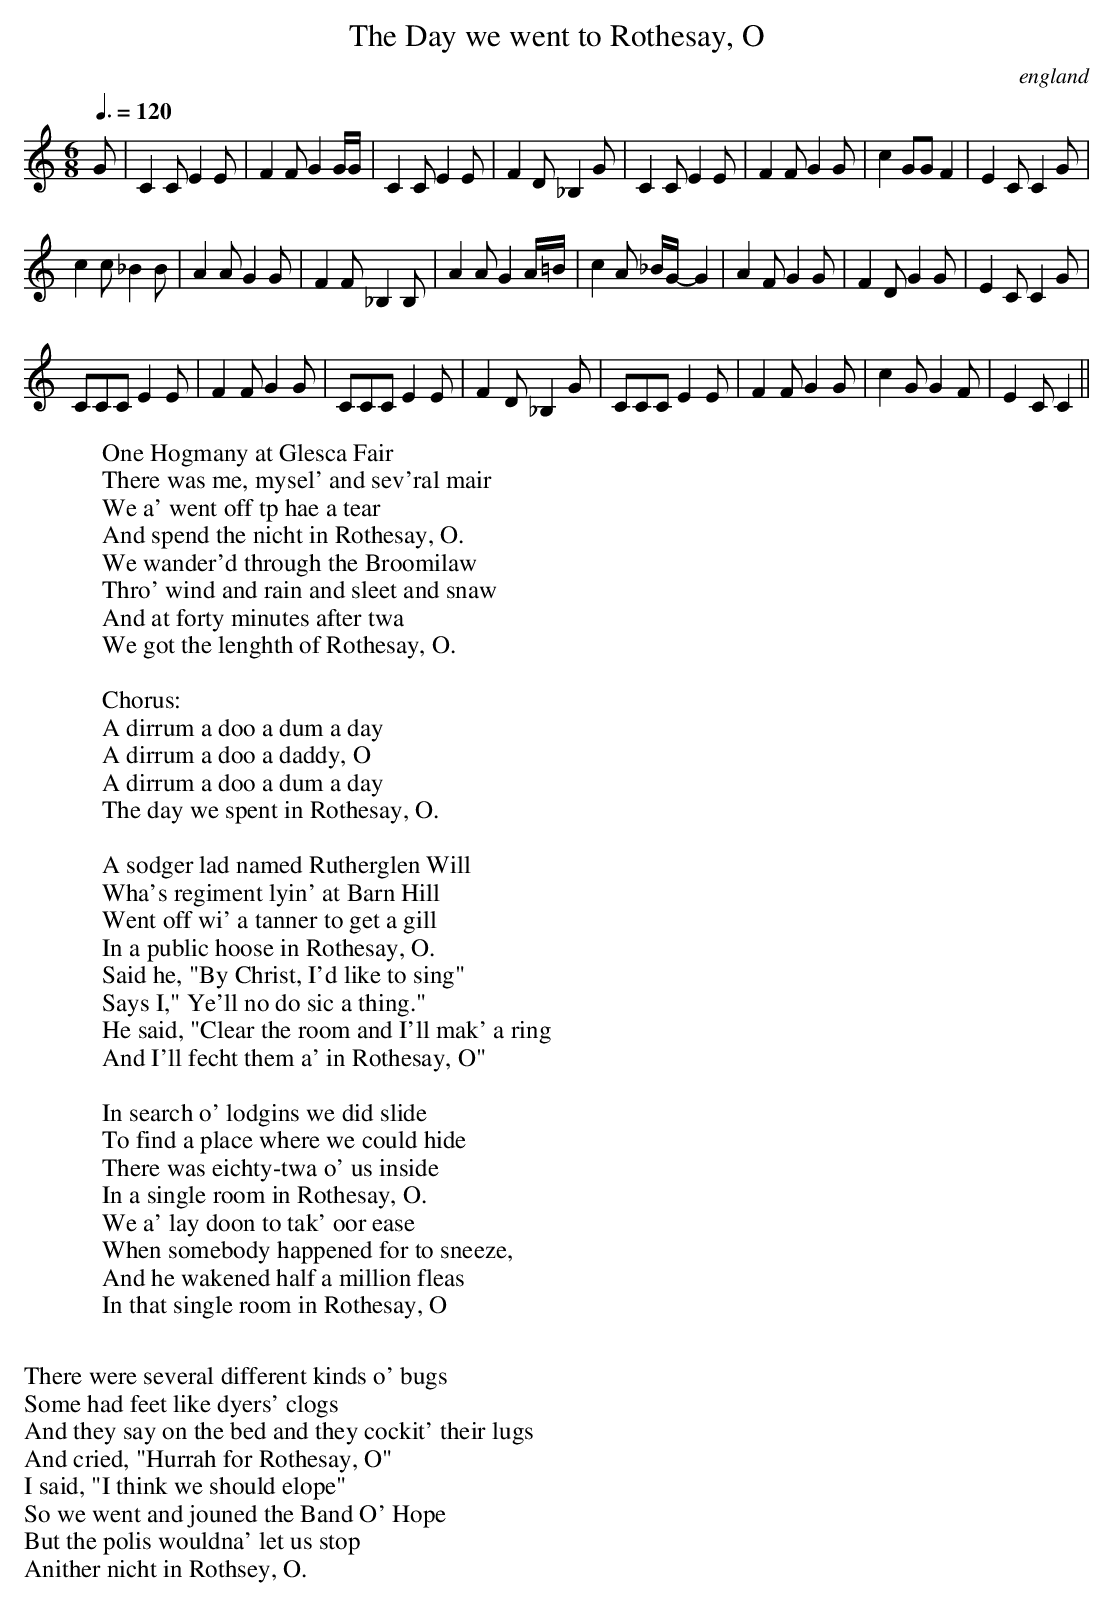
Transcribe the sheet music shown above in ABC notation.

X:1
T:Day we went to Rothesay, O, The
O:england
M:6/8
L:1/8
Q:3/8=120
W:One Hogmany at Glesca Fair
W:There was me, mysel' and sev'ral mair
W:We a' went off tp hae a tear
W:And spend the nicht in Rothesay, O.
W:We wander'd through the Broomilaw
W:Thro' wind and rain and sleet and snaw
W:And at forty minutes after twa
W:We got the lenghth of Rothesay, O.
W:
W:  Chorus:
W:  A dirrum a doo a dum a day
W:  A dirrum a doo a daddy, O
W:  A dirrum a doo a dum a day
W:  The day we spent in Rothesay, O.
W:
W:A sodger lad named Rutherglen Will
W:Wha's regiment lyin' at Barn Hill
W:Went off wi' a tanner to get a gill
W:In a public hoose in Rothesay, O.
W:Said he, "By Christ, I'd like to sing"
W:Says I," Ye'll no do sic a thing."
W:He said, "Clear the room and I'll mak' a ring
W:And I'll fecht them a' in Rothesay, O"
W:
W:In search o' lodgins we did slide
W:To find a place where we could hide
W:There was eichty-twa o' us inside
W:In a single room in Rothesay, O.
W:We a' lay doon to tak' oor ease
W:When somebody happened for to sneeze,
W:And he wakened half a million fleas
W:In that single room in Rothesay, O
W:
W:There were several different kinds o' bugs
W:Some had feet like dyers' clogs
W:And they say on the bed and they cockit' their lugs
W:And cried, "Hurrah for Rothesay, O"
W:I said, "I think we should elope"
W:So we went and jouned the Band O' Hope
W:But the polis wouldna' let us stop
W:Anither nicht in Rothsey, O.
K:C
G|C2C E2E|F2F G2G/G/|C2C E2E|F2D _B,2G|\
C2CE2E|F2FG2G|c2GGF2|E2CC2G|
c2c _B2B|A2A G2G|F2F _B,2B,|A2A G2A/=B/|\
c2A _B/G/-G2|A2F G2G|F2D G2G|E2C C2G|
CCC E2E|F2F G2G|CCC E2E|F2D _B,2G|\
CCC E2E|F2F G2G|c2G G2F|E2C C2||
